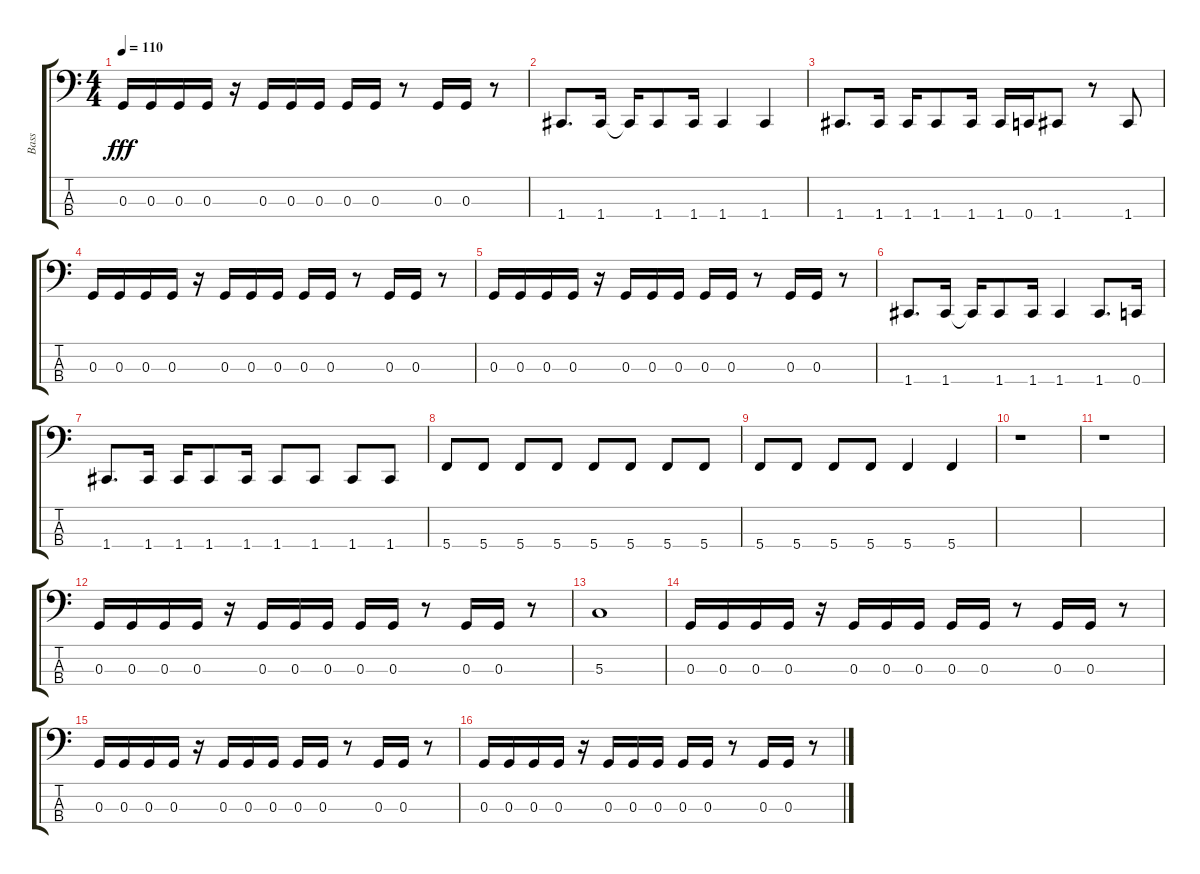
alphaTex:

\track ("Bass" "Bass") {instrument electricbasspick}
\staff {score tabs}
\tuning (F2 C2 G1 C1) {hide}
\ts (4 4)
\tempo 110
\clef f4
\ks c
0.3.16{dy fff} 0.3.16 0.3.16 0.3.16 r.16 0.3.16 0.3.16 0.3.16 0.3.16 0.3.16 r.8 0.3.16 0.3.16 r.8 |
1.4.8{d} 1.4.16 1.4{t}.16 1.4.8 1.4.16 1.4.4 1.4.4 |
1.4.8{d} 1.4.16 1.4.16 1.4.8 1.4.16 1.4.16 0.4.16 1.4.8 r.8 1.4.8 |
0.3.16 0.3.16 0.3.16 0.3.16 r.16 0.3.16 0.3.16 0.3.16 0.3.16 0.3.16 r.8 0.3.16 0.3.16 r.8 |
0.3.16 0.3.16 0.3.16 0.3.16 r.16 0.3.16 0.3.16 0.3.16 0.3.16 0.3.16 r.8 0.3.16 0.3.16 r.8 |
1.4.8{d} 1.4.16 1.4{t}.16 1.4.8 1.4.16 1.4.4 1.4.8{d} 0.4.16 |
1.4.8{d} 1.4.16 1.4.16 1.4.8 1.4.16 1.4.8 1.4.8 1.4.8 1.4.8 |
5.4.8 5.4.8 5.4.8 5.4.8 5.4.8 5.4.8 5.4.8 5.4.8 |
5.4.8 5.4.8 5.4.8 5.4.8 5.4.4 5.4.4 |
r.1 |
r.1 |
0.3.16 0.3.16 0.3.16 0.3.16 r.16 0.3.16 0.3.16 0.3.16 0.3.16 0.3.16 r.8 0.3.16 0.3.16 r.8 |
5.3.1 |
0.3.16 0.3.16 0.3.16 0.3.16 r.16 0.3.16 0.3.16 0.3.16 0.3.16 0.3.16 r.8 0.3.16 0.3.16 r.8 |
0.3.16 0.3.16 0.3.16 0.3.16 r.16 0.3.16 0.3.16 0.3.16 0.3.16 0.3.16 r.8 0.3.16 0.3.16 r.8 |
0.3.16 0.3.16 0.3.16 0.3.16 r.16 0.3.16 0.3.16 0.3.16 0.3.16 0.3.16 r.8 0.3.16 0.3.16 r.8
